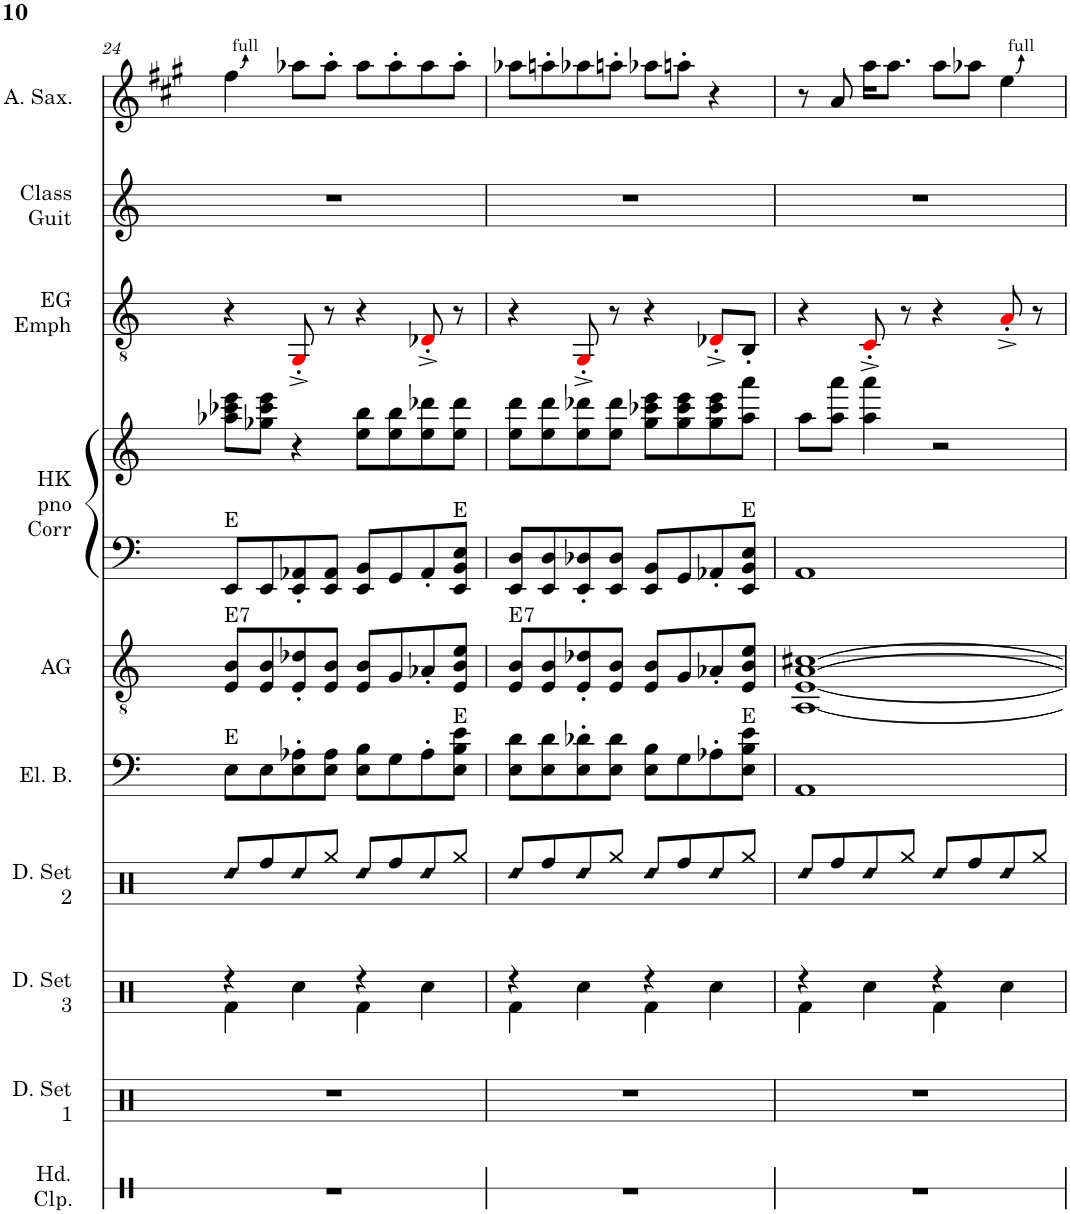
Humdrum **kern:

**kern	**kern	**kern	**kern	**kern	**kern	**kern	**kern	**kern	**kern	**kern
*part10	*part9	*part8	*part7	*part6	*part5	*part4	*part4	*part3	*part2	*part1
*staff11	*staff10	*staff9	*staff8	*staff7	*staff6	*staff5	*staff4	*staff3	*staff2	*staff1
*I"Hd.  Clp	*I"D. Set 1	*I"D. Set 3	*I"D. Set 2	*I"El. B.	*I"AG	*I"HK pno Corr	*	*I"EG Emph	*I"Class Guit	*I"A. Sax.
*I'Hd.  Clp.	*I'D. Set 1	*I'D. Set 3	*I'D. Set 2	*I'El. B.	*I'AG	*I'HK pno Corr	*	*I'EG Emph	*I'Class Guit	*I'A. Sax.
!!LO:PB:g=z
*clefX	*clefX	*clefX	*clefX	*clefF4	*clefGv2	*clefF4	*clefG2	*clefGv2	*clefG2	*clefG2
*	*	*	*	*Trd7c12	*	*	*	*	*	*Trd5c9
*k[]	*k[]	*k[]	*k[]	*k[]	*k[]	*k[]	*k[]	*k[]	*k[]	*k[f#c#g#]
*M4/4	*M4/4	*M4/4	*M4/4	*M4/4	*M4/4	*M4/4	*M4/4	*M4/4	*M4/4	*M4/4
=24	=24	=24	=24	=24	=24	=24	=24	=24	=24	=24
*	*	*^	*	*	*	*	*	*	*	*
!	!	!	!	!	!	!	!LO:TX:a:t=E	!	!	!	!
!	!	!	!	!	!	!LO:TX:a:t=E7	!	!	!	!	!
!	!	!	!	!	!LO:TX:a:t=E	!	!	!	!	!	!
!	!	!	!	!LO:N:head=diamond	!	!	!	!	!	!	!
1r	1r	4r	4Rf\	8Rdd/L	8E\L	8E/ 8B/L	8EE/L	8aa-X\ 8ccc-X\ 8eee\L	4r	1r	4ff#\
.	.	.	.	8Rff/	8E\	8E/ 8B/	8EE/	8gg-X\ 8ccc-\ 8eee\J	.	.	.
!	!	!	!	!LO:N:head=diamond	!	!	!	!	!	!	!
.	.	4Rcc\	4ryy	8Rdd/	8E\' 8A-X\'	8E/' 8d-X/'	8EE/' 8AA-X/'	4r	8GG'^i/	.	8aa-X\L
.	.	.	.	8Rgg/J	8E\ 8A-\J	8E/ 8B/J	8EE/ 8AA-/J	.	8r	.	8aa-'\J
!	!	!	!	!LO:N:head=diamond	!	!	!	!	!	!	!
.	.	4r	4Rf\	8Rdd/L	8E\ 8B\L	8E/ 8B/L	8EE/ 8BB/L	8ee\ 8bb\L	4r	.	8aa-\L
.	.	.	.	8Rff/	8G\	8G/	8GG/	8ee\ 8bb\	.	.	8aa-'\
!	!	!	!	!LO:N:head=diamond	!	!	!	!	!	!	!
.	.	4Rcc\	4ryy	8Rdd/	8A-'\	8A-X'/	8AA-'/	8ee\ 8ddd-X\	8D-X'^i/	.	8aa-\
!	!	!	!	!	!	!	!LO:TX:a:t=E	!	!	!	!
!	!	!	!	!	!LO:TX:a:t=E	!	!	!	!	!	!
.	.	.	.	8Rgg/J	8E\ 8B\ 8e\J	8E/ 8B/ 8e/J	8EE/ 8BB/ 8E/J	8ee\ 8ddd-\J	8r	.	8aa-'\J
=25	=25	=25	=25	=25	=25	=25	=25	=25	=25	=25	=25
!	!	!	!	!	!	!LO:TX:a:t=E7	!	!	!	!	!
!	!	!	!	!LO:N:head=diamond	!	!	!	!	!	!	!
1r	1r	4r	4Rf\	8Rdd/L	8E\ 8d\L	8E/ 8B/L	8EE/ 8D/L	8ee\ 8ddd\L	4r	1r	8aa-X\L
.	.	.	.	8Rff/	8E\ 8d\	8E/ 8B/	8EE/ 8D/	8ee\ 8ddd\	.	.	8aan'\
!	!	!	!	!LO:N:head=diamond	!	!	!	!	!	!	!
.	.	4Rcc\	4ryy	8Rdd/	8E\' 8d-X\'	8E/' 8d-X/'	8EE/' 8D-X/'	8ee\ 8ddd-X\	8GG'^i/	.	8aa-X\
.	.	.	.	8Rgg/J	8E\ 8d-\J	8E/ 8B/J	8EE/ 8D-/J	8ee\ 8ddd-\J	8r	.	8aan'\J
!	!	!	!	!LO:N:head=diamond	!	!	!	!	!	!	!
.	.	4r	4Rf\	8Rdd/L	8E\ 8B\L	8E/ 8B/L	8EE/ 8BB/L	8gg\ 8ccc-X\ 8eee\L	4r	.	8aa-X\L
.	.	.	.	8Rff/	8G\	8G/	8GG/	8gg\ 8ccc-\ 8eee\	.	.	8aan'\J
!	!	!	!	!LO:N:head=diamond	!	!	!	!	!	!	!
.	.	4Rcc\	4ryy	8Rdd/	8A-X'\	8A-X'/	8AA-X'/	8gg\ 8ccc-\ 8eee\	8D-X'^i/L	.	4r
!	!	!	!	!	!	!	!LO:TX:a:t=E	!	!	!	!
!	!	!	!	!	!LO:TX:a:t=E	!	!	!	!	!	!
.	.	.	.	8Rgg/J	8E\ 8B\ 8e\J	8E/ 8B/ 8e/J	8EE/ 8BB/ 8E/J	8aa\ 8aaa\J	8BB'/J	.	.
=26	=26	=26	=26	=26	=26	=26	=26	=26	=26	=26	=26
!	!	!	!	!LO:N:head=diamond	!	!	!	!	!	!	!
1r	1r	4r	4Rf\	8Rdd/L	1AA	[1AA [1E [1A [1c#X	1AA	8aa\L	4r	1r	8r
.	.	.	.	8Rff/	.	.	.	8aa\ 8aaa\J	.	.	8a/
!	!	!	!	!LO:N:head=diamond	!	!	!	!	!	!	!
.	.	4Rcc\	4ryy	8Rdd/	.	.	.	4aa\ 4aaa\	8C'^i/	.	16aa\KL
.	.	.	.	.	.	.	.	.	.	.	8.aa\J
.	.	.	.	8Rgg/J	.	.	.	.	8r	.	.
!	!	!	!	!LO:N:head=diamond	!	!	!	!	!	!	!
.	.	4r	4Rf\	8Rdd/L	.	.	.	2r	4r	.	8aa\L
.	.	.	.	8Rff/	.	.	.	.	.	.	8aa-X\J
!	!	!	!	!LO:N:head=diamond	!	!	!	!	!	!	!
.	.	4Rcc\	4ryy	8Rdd/	.	.	.	.	8A'^i/	.	4ee\
.	.	.	.	8Rgg/J	.	.	.	.	8r	.	.
*	*	*v	*v	*	*	*	*	*	*	*	*
=	=	=	=	=	=	=	=	=	=	=
*-	*-	*-	*-	*-	*-	*-	*-	*-	*-	*-
